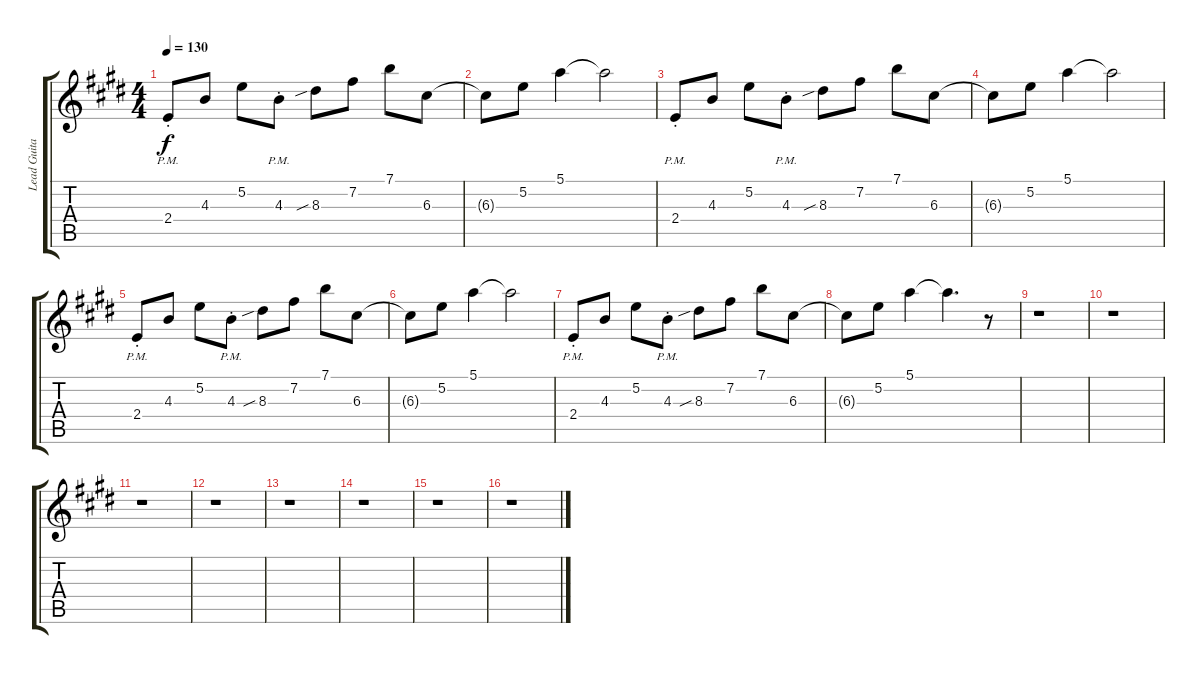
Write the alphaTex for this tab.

\track ("Lead Guitar - Richie Sambora" "Lead Guita") {instrument distortionguitar}
\staff {score tabs}
\tuning (E4 B3 G3 D3 A2 E2) {hide}
\ts (4 4)
\tempo 130
\clef g2
\ks e
2.4{pm st}.8{dy f instrument distortionguitar} 4.3.8 5.2.8 4.3{pm st}.8 8.3{sib}.8 7.2.8 7.1.8 6.3.8 |
\ks c#minor
6.3{t}.8 5.2.8 5.1.4 5.1{t}.2 |
2.4{pm st}.8 4.3.8 5.2.8 4.3{pm st}.8 8.3{sib}.8 7.2.8 7.1.8 6.3.8 |
6.3{t}.8 5.2.8 5.1.4 5.1{t}.2 |
\ks e
2.4{pm st}.8 4.3.8 5.2.8 4.3{pm st}.8 8.3{sib}.8 7.2.8 7.1.8 6.3.8 |
\ks c#minor
6.3{t}.8 5.2.8 5.1.4 5.1{t}.2 |
2.4{pm st}.8 4.3.8 5.2.8 4.3{pm st}.8 8.3{sib}.8 7.2.8 7.1.8 6.3.8 |
6.3{t}.8 5.2.8 5.1.4 5.1{t}.4{d} r.8 |
\ks e
r.1 |
\ks c#minor
r.1 |
r.1 |
\ks e
r.1 |
\ks c#minor
r.1 |
r.1 |
\ks e
r.1 |
\ks c#minor
r.1
